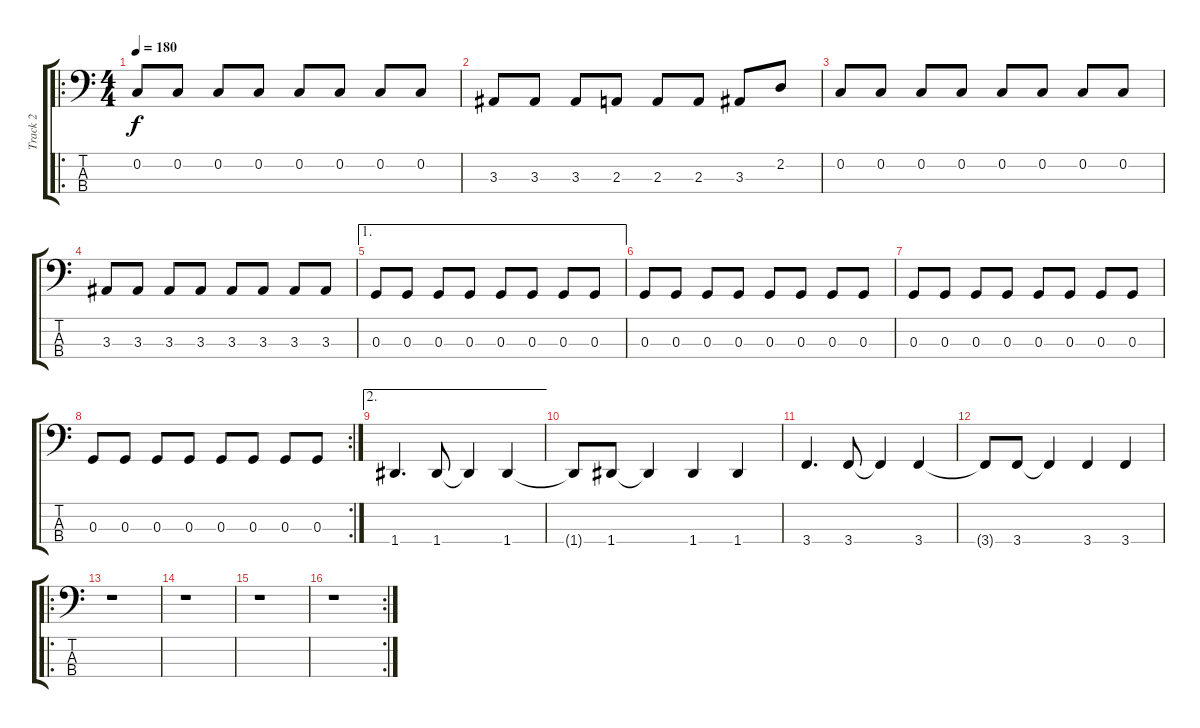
\track ("Track 2" "Track 2") {instrument electricbassfinger}
\staff {score tabs}
\tuning (F2 C2 G1 D1) {hide}
\ro
\ts (4 4)
\tempo 180
\clef f4
\ks c
0.2.8{dy f} 0.2.8 0.2.8 0.2.8 0.2.8 0.2.8 0.2.8 0.2.8 |
3.3.8 3.3.8 3.3.8 2.3.8 2.3.8 2.3.8 3.3.8 2.2.8 |
0.2.8 0.2.8 0.2.8 0.2.8 0.2.8 0.2.8 0.2.8 0.2.8 |
3.3.8 3.3.8 3.3.8 3.3.8 3.3.8 3.3.8 3.3.8 3.3.8 |
\ae 1
0.3.8 0.3.8 0.3.8 0.3.8 0.3.8 0.3.8 0.3.8 0.3.8 |
0.3.8 0.3.8 0.3.8 0.3.8 0.3.8 0.3.8 0.3.8 0.3.8 |
0.3.8 0.3.8 0.3.8 0.3.8 0.3.8 0.3.8 0.3.8 0.3.8 |
\rc 2
0.3.8 0.3.8 0.3.8 0.3.8 0.3.8 0.3.8 0.3.8 0.3.8 |
\ae 2
1.4.4{d} 1.4.8 1.4{t}.4 1.4.4 |
1.4{t}.8 1.4.8 1.4{t}.4 1.4.4 1.4.4 |
3.4.4{d} 3.4.8 3.4{t}.4 3.4.4 |
3.4{t}.8 3.4.8 3.4{t}.4 3.4.4 3.4.4 |
\ro
r.1 |
r.1 |
r.1 |
\rc 2
r.1
